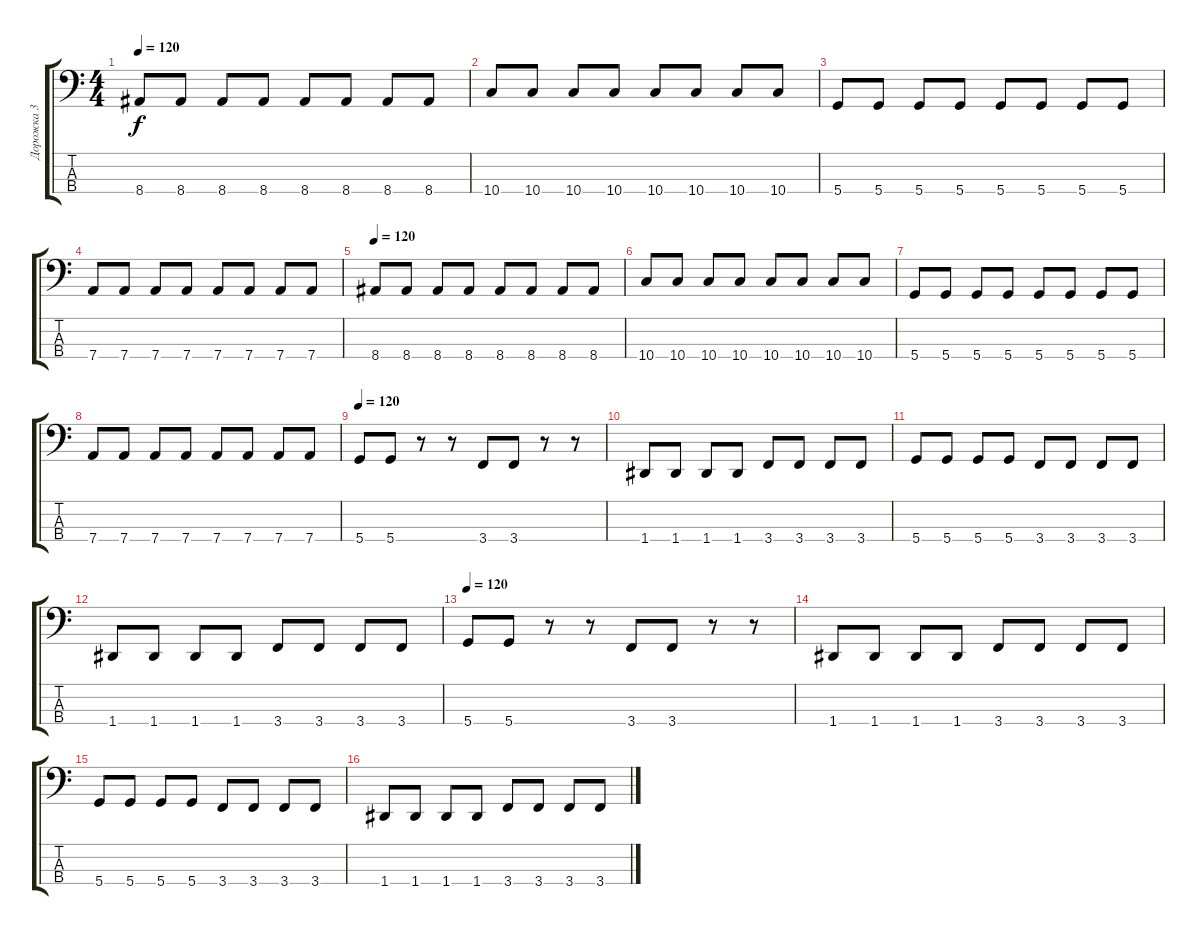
\track ("Дорожка 3" "Дорожка 3") {instrument electricbassfinger}
\staff {score tabs}
\tuning (G2 D2 A1 D1) {hide}
\ts (4 4)
\tempo 100
\tempo 120
\clef f4
\ks c
8.4.8{dy f} 8.4.8 8.4.8 8.4.8 8.4.8 8.4.8 8.4.8 8.4.8 |
10.4.8 10.4.8 10.4.8 10.4.8 10.4.8 10.4.8 10.4.8 10.4.8 |
5.4.8 5.4.8 5.4.8 5.4.8 5.4.8 5.4.8 5.4.8 5.4.8 |
7.4.8 7.4.8 7.4.8 7.4.8 7.4.8 7.4.8 7.4.8 7.4.8 |
\tempo 120
8.4.8 8.4.8 8.4.8 8.4.8 8.4.8 8.4.8 8.4.8 8.4.8 |
10.4.8 10.4.8 10.4.8 10.4.8 10.4.8 10.4.8 10.4.8 10.4.8 |
5.4.8 5.4.8 5.4.8 5.4.8 5.4.8 5.4.8 5.4.8 5.4.8 |
7.4.8 7.4.8 7.4.8 7.4.8 7.4.8 7.4.8 7.4.8 7.4.8 |
\tempo 120
5.4.8 5.4.8 r.8 r.8 3.4.8 3.4.8 r.8 r.8 |
1.4.8 1.4.8 1.4.8 1.4.8 3.4.8 3.4.8 3.4.8 3.4.8 |
5.4.8 5.4.8 5.4.8 5.4.8 3.4.8 3.4.8 3.4.8 3.4.8 |
1.4.8 1.4.8 1.4.8 1.4.8 3.4.8 3.4.8 3.4.8 3.4.8 |
\tempo 120
5.4.8 5.4.8 r.8 r.8 3.4.8 3.4.8 r.8 r.8 |
1.4.8 1.4.8 1.4.8 1.4.8 3.4.8 3.4.8 3.4.8 3.4.8 |
5.4.8 5.4.8 5.4.8 5.4.8 3.4.8 3.4.8 3.4.8 3.4.8 |
1.4.8 1.4.8 1.4.8 1.4.8 3.4.8 3.4.8 3.4.8 3.4.8
